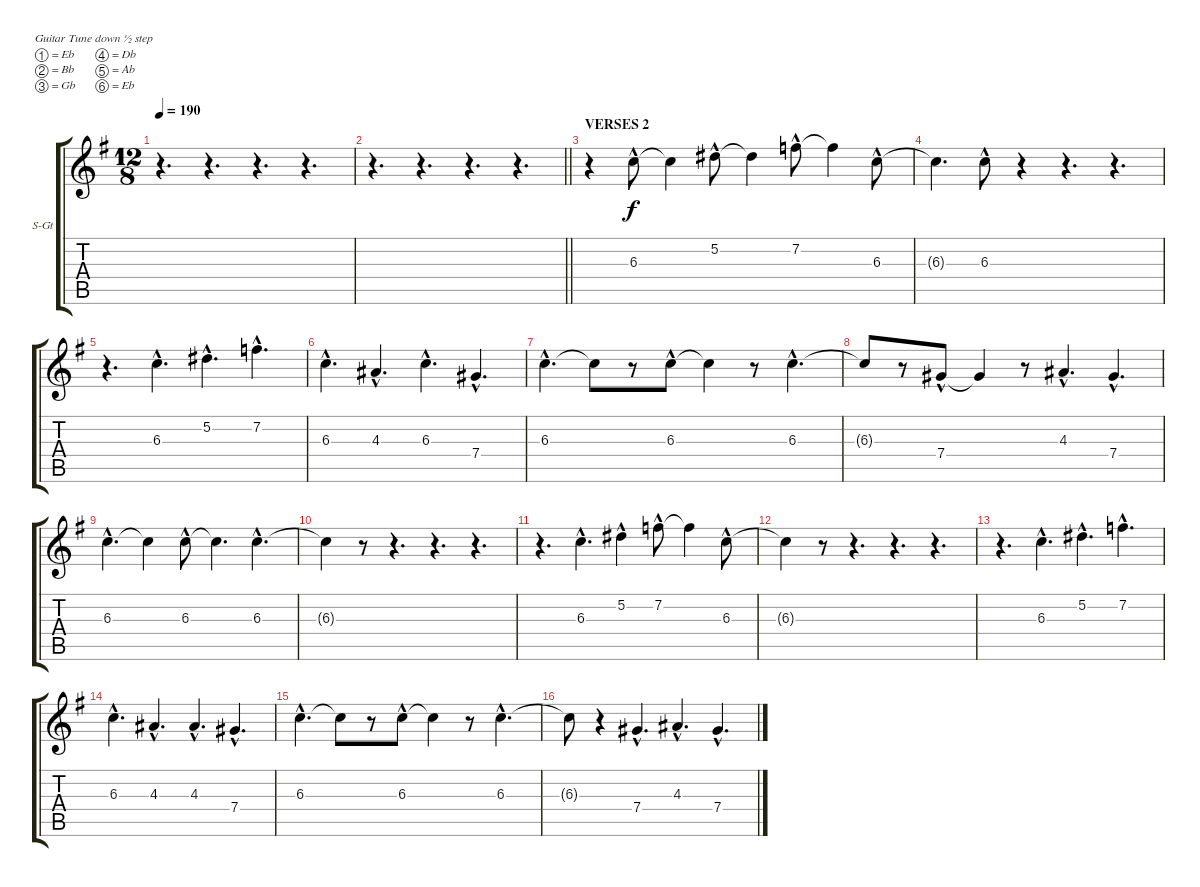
\bracketExtendMode groupsimilarinstruments
\firstSystemTrackNameOrientation horizontal
\otherSystemsTrackNameOrientation horizontal
\track ("Vocals" "S-Gt") {instrument harmonica}
\staff {score tabs}
\tuning (Eb4 Bb3 Gb3 Db3 Ab2 Eb2)
\displaytranspose 12
\ts (12 8)
\tempo 190
\clef g2
\ks eminor
r.4{d dy f} r.4{d} r.4{d} r.4{d} |
\barLineRight lightlight
r.4{d} r.4{d} r.4{d} r.4{d} |
\section ("" "VERSES 2")
r.4 6.3{hac}.8 6.3{t}.4 5.2{hac}.8 5.2{t}.4 7.2{hac}.8 7.2{t}.4 6.3{hac}.8 |
6.3{t}.4{d} 6.3{hac}.8 r.4 r.4{d} r.4{d} |
r.4{d} 6.3{hac}.4{d} 5.2{hac}.4{d} 7.2{hac}.4{d} |
6.3{hac}.4{d} 4.3{hac}.4{d} 6.3{hac}.4{d} 7.4{hac}.4{d} |
6.3{hac}.4{d} 6.3{t}.8 r.8 6.3{hac}.8 6.3{t}.4 r.8 6.3{hac}.4{d} |
6.3{t}.8 r.8 7.4{hac}.8 7.4{t}.4 r.8 4.3{hac}.4{d} 7.4{hac}.4{d} |
6.3{hac}.4{d} 6.3{t}.4 6.3{hac}.8 6.3{t}.4{d} 6.3{hac}.4{d} |
6.3{t}.4 r.8 r.4{d} r.4{d} r.4{d} |
r.4{d} 6.3{hac}.4{d} 5.2{hac}.4 7.2{hac}.8 7.2{t}.4 6.3{hac}.8 |
6.3{t}.4 r.8 r.4{d} r.4{d} r.4{d} |
r.4{d} 6.3{hac}.4{d} 5.2{hac}.4{d} 7.2{hac}.4{d} |
6.3{hac}.4{d} 4.3{hac}.4{d} 4.3{hac}.4{d} 7.4{hac}.4{d} |
6.3{hac}.4{d} 6.3{t}.8 r.8 6.3{hac}.8 6.3{t}.4 r.8 6.3{hac}.4{d} |
6.3{t}.8 r.4 7.4{hac}.4{d} 4.3{hac}.4{d} 7.4{hac}.4{d}
